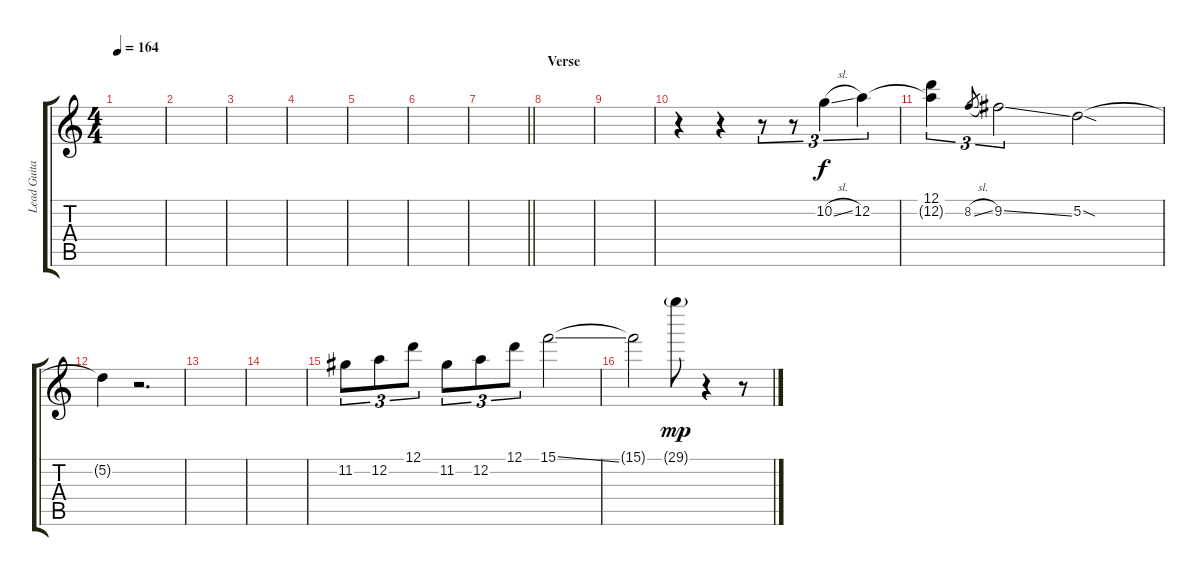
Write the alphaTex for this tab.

\track ("Lead Guitar" "Lead Guita") {instrument overdrivenguitar}
\staff {score tabs}
\tuning (D4 A3 F3 C3 G2 D2) {hide}
\ts (4 4)
\tempo 164
\clef g2
\ks c
|
|
|
|
|
|
\barLineRight lightlight
|
\section ("" "Verse")
|
|
r.4 r.4 r.8{tu (3 2)} r.8{tu (3 2)} 10.2{sl}.4{tu (3 2)} 12.2.4{tu (3 2)} |
(12.1 12.2{t}).4{tu (3 2)} 8.2{sl}.8{gr} 9.2{ss}.2{tu (3 2)} 5.2{sod}.2 |
5.2{t}.4 r.2{d} |
|
|
11.2.8{tu (3 2)} 12.2.8{tu (3 2)} 12.1.8{tu (3 2)} 11.2.8{tu (3 2)} 12.2.8{tu (3 2)} 12.1.8{tu (3 2)} 15.1{ss}.2 |
15.1{t}.2 29.1{g}.8{dy mp} r.4 r.8
